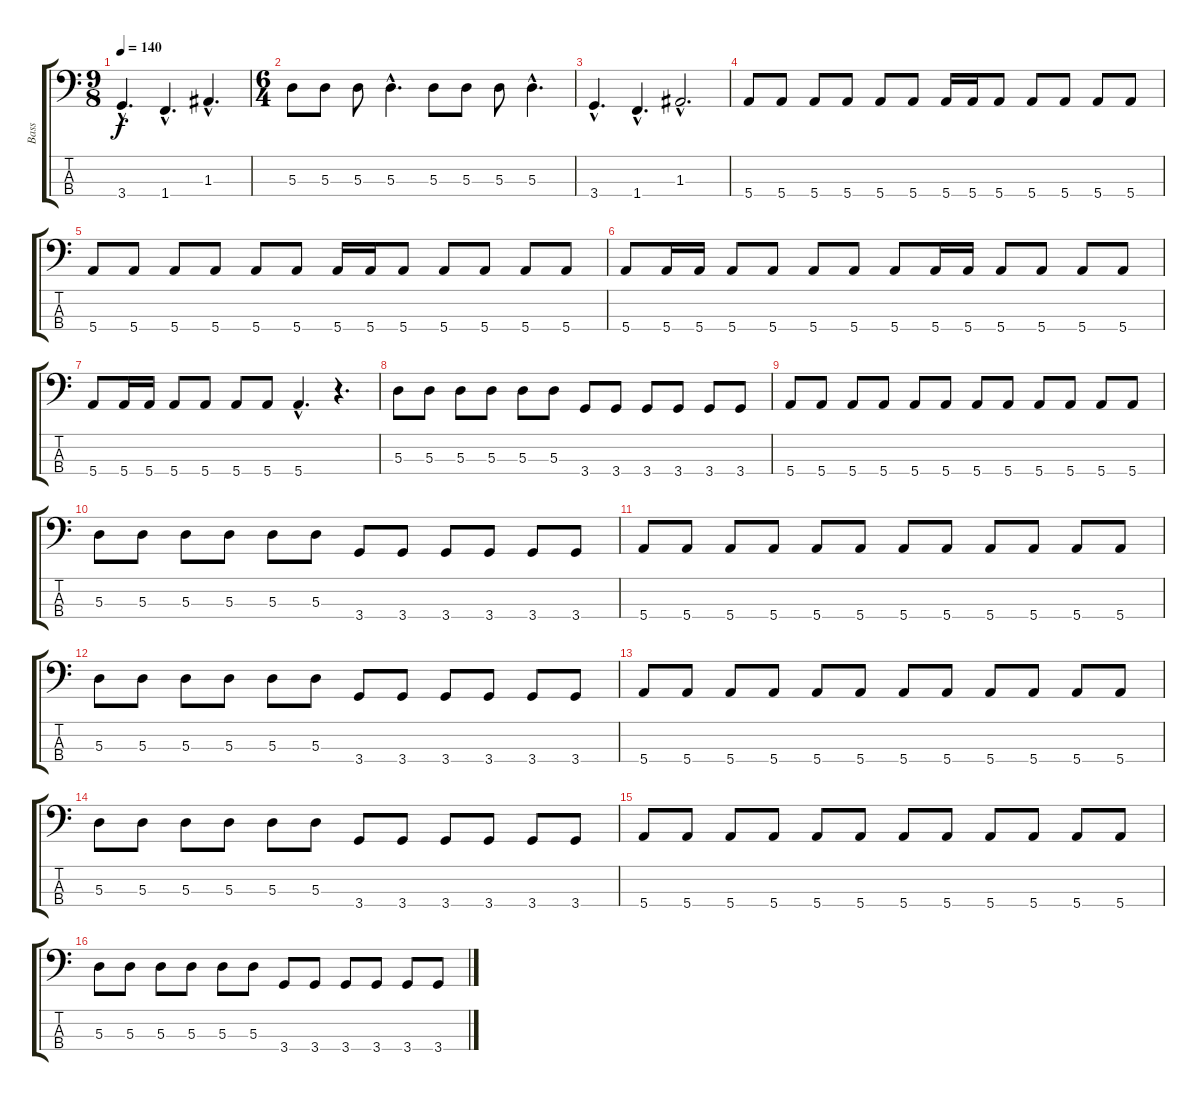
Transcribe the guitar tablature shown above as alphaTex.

\track ("Bass" "Bass") {instrument electricbasspick}
\staff {score tabs}
\tuning (G2 D2 A1 E1) {hide}
\ts (9 8)
\tempo 140
\clef f4
\ks c
3.4{hac}.4{d dy f} 1.4{hac}.4{d} 1.3{hac}.4{d} |
\ts (6 4)
5.3.8 5.3.8 5.3.8 5.3{hac}.4{d} 5.3.8 5.3.8 5.3.8 5.3{hac}.4{d} |
3.4{hac}.4{d} 1.4{hac}.4{d} 1.3{hac}.2{d} |
5.4.8 5.4.8 5.4.8 5.4.8 5.4.8 5.4.8 5.4.16 5.4.16 5.4.8 5.4.8 5.4.8 5.4.8 5.4.8 |
5.4.8 5.4.8 5.4.8 5.4.8 5.4.8 5.4.8 5.4.16 5.4.16 5.4.8 5.4.8 5.4.8 5.4.8 5.4.8 |
5.4.8 5.4.16 5.4.16 5.4.8 5.4.8 5.4.8 5.4.8 5.4.8 5.4.16 5.4.16 5.4.8 5.4.8 5.4.8 5.4.8 |
5.4.8 5.4.16 5.4.16 5.4.8 5.4.8 5.4.8 5.4.8 5.4{hac}.4{d} r.4{d} |
5.3.8 5.3.8 5.3.8 5.3.8 5.3.8 5.3.8 3.4.8 3.4.8 3.4.8 3.4.8 3.4.8 3.4.8 |
5.4.8 5.4.8 5.4.8 5.4.8 5.4.8 5.4.8 5.4.8 5.4.8 5.4.8 5.4.8 5.4.8 5.4.8 |
5.3.8 5.3.8 5.3.8 5.3.8 5.3.8 5.3.8 3.4.8 3.4.8 3.4.8 3.4.8 3.4.8 3.4.8 |
5.4.8 5.4.8 5.4.8 5.4.8 5.4.8 5.4.8 5.4.8 5.4.8 5.4.8 5.4.8 5.4.8 5.4.8 |
5.3.8 5.3.8 5.3.8 5.3.8 5.3.8 5.3.8 3.4.8 3.4.8 3.4.8 3.4.8 3.4.8 3.4.8 |
5.4.8 5.4.8 5.4.8 5.4.8 5.4.8 5.4.8 5.4.8 5.4.8 5.4.8 5.4.8 5.4.8 5.4.8 |
5.3.8 5.3.8 5.3.8 5.3.8 5.3.8 5.3.8 3.4.8 3.4.8 3.4.8 3.4.8 3.4.8 3.4.8 |
5.4.8 5.4.8 5.4.8 5.4.8 5.4.8 5.4.8 5.4.8 5.4.8 5.4.8 5.4.8 5.4.8 5.4.8 |
5.3.8 5.3.8 5.3.8 5.3.8 5.3.8 5.3.8 3.4.8 3.4.8 3.4.8 3.4.8 3.4.8 3.4.8
